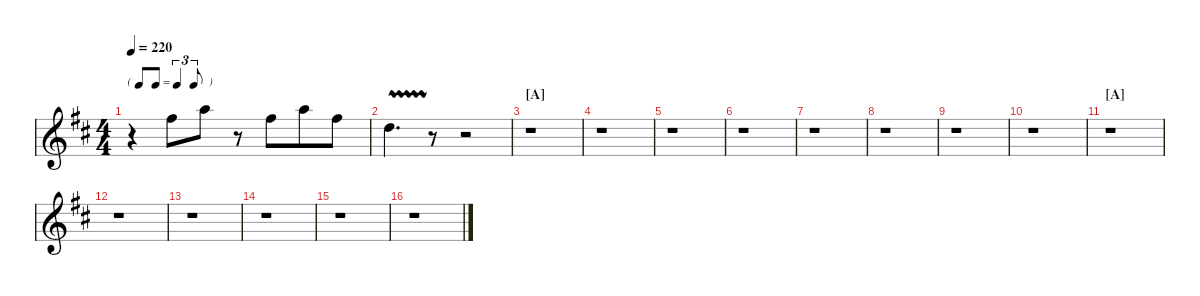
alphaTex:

\hideDynamics
\singleTrackTrackNamePolicy hidden
\multiTrackTrackNamePolicy hidden
\firstSystemTrackNameOrientation horizontal
\otherSystemsTrackNameOrientation horizontal
\track ("Violin" "Vl.") {instrument violin}
\staff {score}
\tuning (E5 A4 D4 G3)
\ts (4 4)
\tf triplet8th
\tempo 220
\clef g2
\ks d
r.4{dy mf} 2.1.8 5.1.8 r.8 2.1.8{beam merge} 5.1.8 2.1.8 |
5.2{vw}.4{d} r.8 r.2 |
\section ("A" "")
r.1 |
r.1 |
r.1 |
r.1 |
r.1 |
r.1 |
r.1 |
r.1 |
\section ("A" "")
r.1 |
r.1 |
r.1 |
r.1 |
r.1 |
r.1
